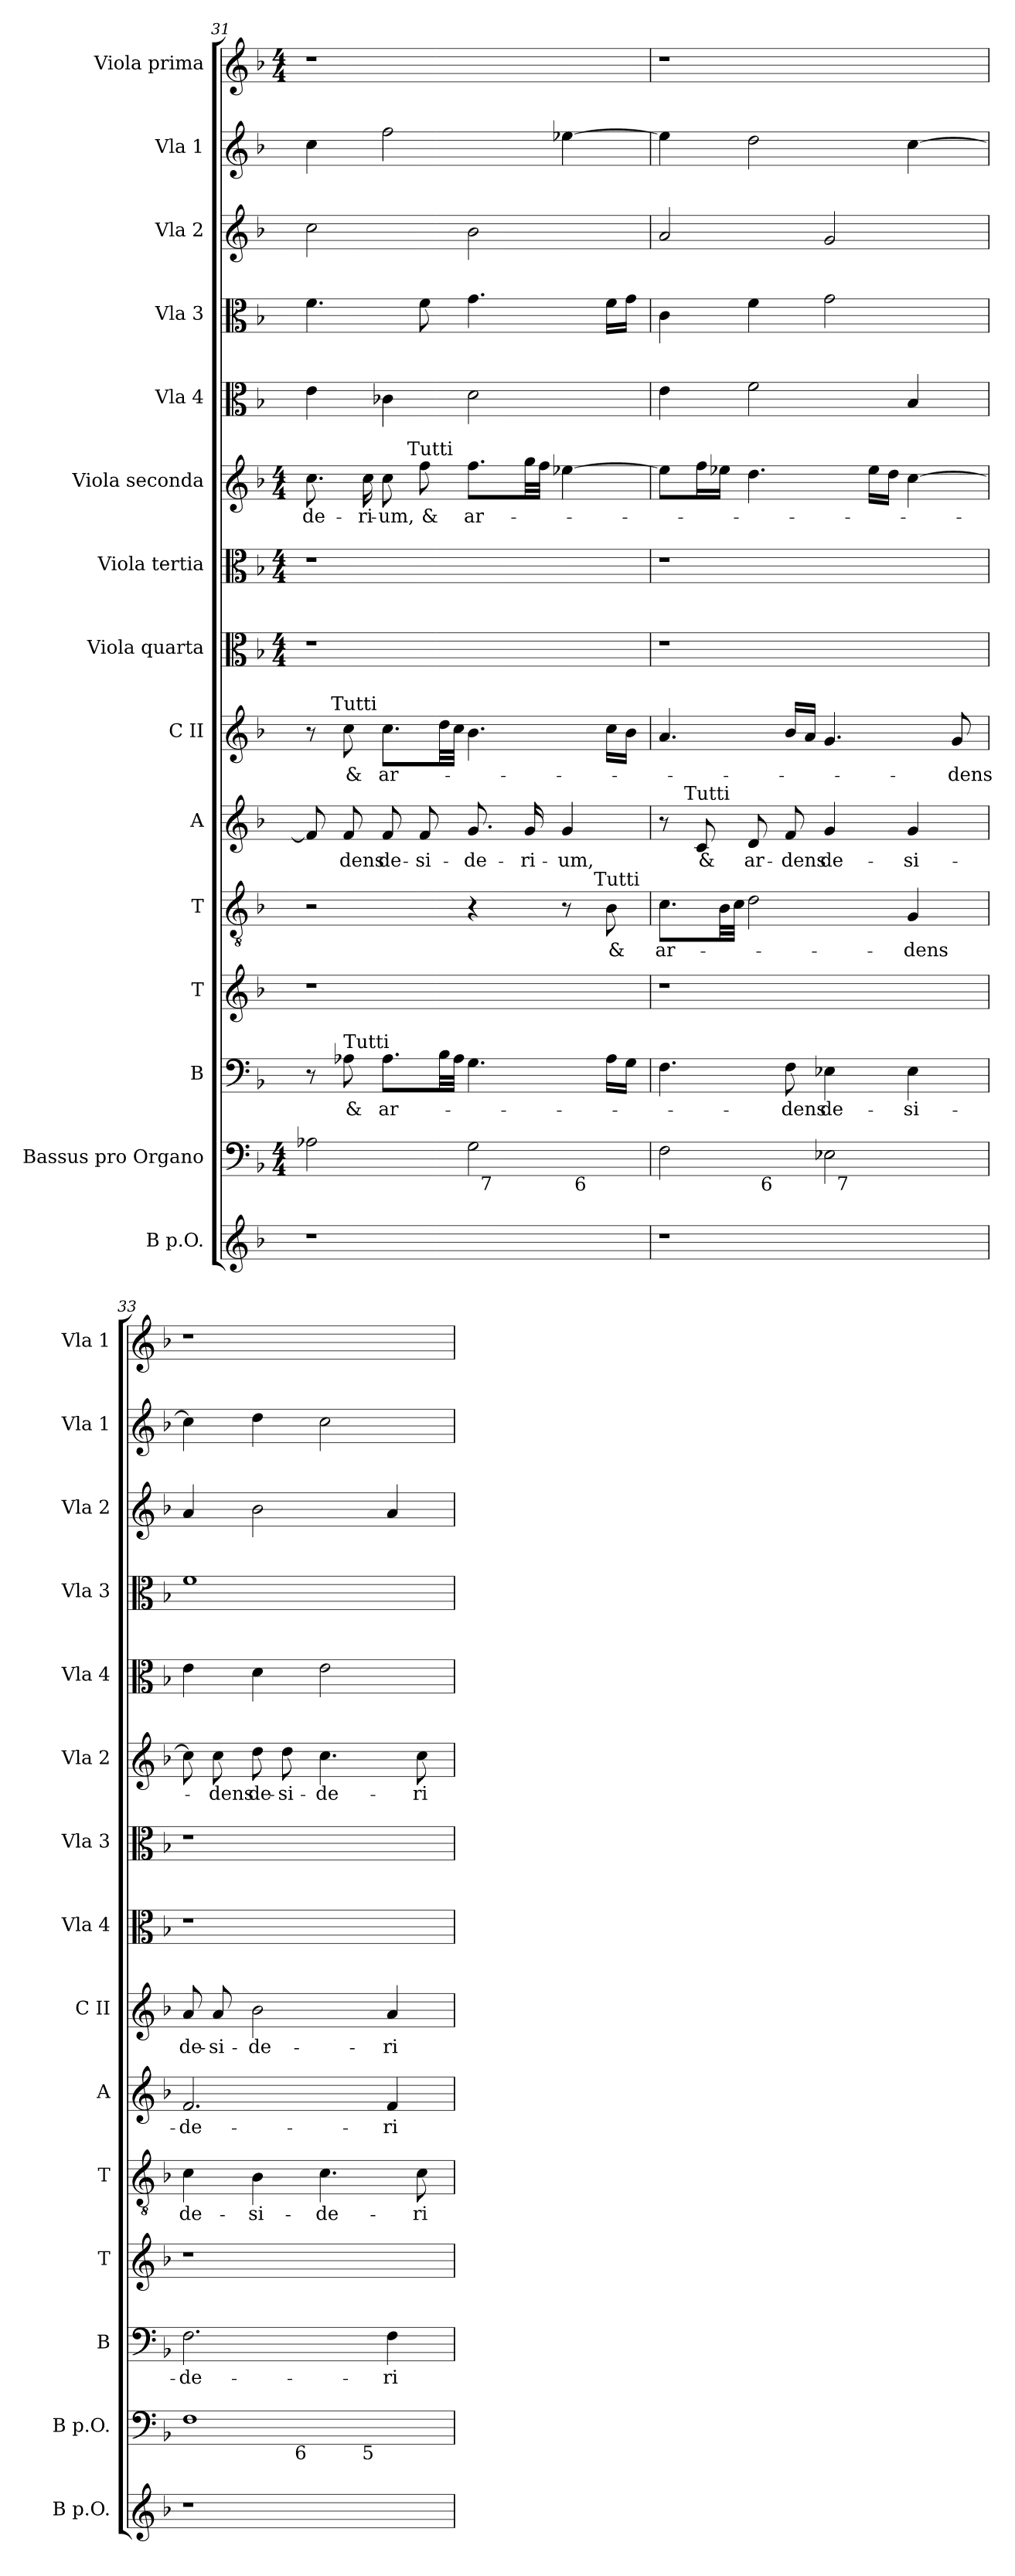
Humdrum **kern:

**kern	**kern	**kern	**text	**kern	**kern	**text	**kern	**text	**kern	**text	**kern	**kern	**kern	**text	**kern	**kern	**kern	**kern	**kern
*part15	*part14	*part13	*part13	*part12	*part11	*part11	*part10	*part10	*part9	*part9	*part8	*part7	*part6	*part6	*part5	*part4	*part3	*part2	*part1
*staff15	*staff14	*staff13	*staff13	*staff12	*staff11	*staff11	*staff10	*staff10	*staff9	*staff9	*staff8	*staff7	*staff6	*staff6	*staff5	*staff4	*staff3	*staff2	*staff1
*I"B p.O.	*I"Bassus pro Organo	*I"B	*	*I"T	*I"T	*	*I"A	*	*I"C II	*	*I"Viola quarta	*I"Viola tertia	*I"Viola seconda	*	*I"Vla 4	*I"Vla 3	*I"Vla 2	*I"Vla 1	*I"Viola prima
*I'B p.O.	*I'B p.O.	*I'B	*	*I'T	*I'T	*	*I'A	*	*I'C II	*	*I'Vla 4	*I'Vla 3	*I'Vla 2	*	*I'Vla 4	*I'Vla 3	*I'Vla 2	*I'Vla 1	*I'Vla 1
!!LO:PB:g=z
*clefG2	*clefF4	*clefF4	*	*clefG2	*clefGv2	*	*clefG2	*	*clefG2	*	*clefC3	*clefC3	*clefG2	*	*clefC3	*clefC3	*clefG2	*clefG2	*clefG2
*k[b-]	*k[b-]	*k[b-]	*	*k[b-]	*k[b-]	*	*k[b-]	*	*k[b-]	*	*k[b-]	*k[b-]	*k[b-]	*	*k[b-]	*k[b-]	*k[b-]	*k[b-]	*k[b-]
*F:	*F:	*F:	*	*F:	*F:	*	*F:	*	*F:	*	*F:	*F:	*F:	*	*F:	*F:	*F:	*F:	*F:
*	*M4/4	*	*	*	*	*	*	*	*	*	*M4/4	*M4/4	*M4/4	*	*	*	*	*	*M4/4
=31	=31	=31	=31	=31	=31	=31	=31	=31	=31	=31	=31	=31	=31	=31	=31	=31	=31	=31	=31
!	!	!	!	!	!LO:TX:a:t=-	!	!	!	!	!	!	!	!	!	!	!	!	!	!
!	!	!	!	!	!	!	!	!	!	!	!	!	!	!LO:LY:b	!	!	!	!	!
*	*^	*	*	*	*^	*	*	*	*^	*	*	*	*^	*	*	*	*	*	*
*	*	*^	*	*	*	*	*	*	*	*	*	*	*	*	*	*	*	*	*	*	*	*	*
1r	2A-X>\	2ryy	2ryy	8r	.	1r	2r	2ryy	.	8f/]	.	8r	16.ryy	.	1r	1r	8.cc\	4ryy	-de-	4e\	4.f\	2cc\	4cc\	1r
!	!	!	!	!	!	!	!	!	!	!	!	!	!LO:TX:a:t=Tutti	!	!	!	!	!	!	!	!	!	!	!
.	.	.	.	.	.	.	.	.	.	.	.	.	2ryy	.	.	.	.	.	.	.	.	.	.	.
!	!	!	!	!LO:TX:a:t=Tutti	!	!	!	!	!	!	!	!	!	!	!	!	!	!	!	!	!	!	!	!
!	!	!	!	!	!LO:LY:b	!	!	!	!	!	!LO:LY:b	!	!	!LO:LY:b	!	!	!	!	!	!	!	!	!	!
.	.	.	.	8A-X\	&	.	.	.	.	8f/	-dens	8cc\	.	&	.	.	.	.	.	.	.	.	.	.
!	!	!	!	!	!	!	!	!	!	!	!	!	!	!	!	!	!	!	!LO:LY:b	!	!	!	!	!
.	.	.	.	.	.	.	.	.	.	.	.	.	.	.	.	.	16cc\	.	-ri-	.	.	.	.	.
!	!	!	!	!	!LO:LY:b	!	!	!	!	!	!LO:LY:b	!	!	!LO:LY:b	!	!	!	!	!LO:LY:b	!	!	!	!	!
.	.	.	.	8.A-\L	ar-	.	.	.	.	8f/	de-	8.cc\L	.	ar-	.	.	8cc\	16.ryy	-um,	4c-X\	.	.	2ff\	.
!	!	!	!	!	!	!	!	!	!	!	!	!	!	!	!	!	!	!LO:TX:a:t=Tutti	!	!	!	!	!	!
.	.	.	.	.	.	.	.	.	.	.	.	.	.	.	.	.	.	2ryy	.	.	.	.	.	.
!	!	!	!	!	!	!	!	!	!	!	!LO:LY:b	!	!	!	!	!	!	!	!LO:LY:b	!	!	!	!	!
.	.	.	.	.	.	.	.	.	.	8f/	-si-	.	.	.	.	.	8ff\	.	&	.	8f\	.	.	.
.	.	.	.	32B-\LL	.	.	.	.	.	.	.	32dd\LL	.	.	.	.	.	.	.	.	.	.	.	.
.	.	.	.	32A-\JJJ	.	.	.	.	.	.	.	32cc\JJJ	.	.	.	.	.	.	.	.	.	.	.	.
!	!	!	!	!	!	!	!	!	!	!	!LO:LY:b	!	!	!	!	!	!	!	!LO:LY:b	!	!	!	!	!
.	2G\	32ryy	4ryy	4.G\	.	.	4r	4ryy	.	8.g/	-de-	4.b-\	.	.	.	.	8.ff\L	.	ar-	2d\	4.g\	2b-\	.	.
!	!	!LO:TX:b:t=7	!	!	!	!	!	!	!	!	!	!	!	!	!	!	!	!	!	!	!	!	!	!
.	.	4...ryy	.	.	.	.	.	.	.	.	.	.	.	.	.	.	.	.	.	.	.	.	.	.
.	.	.	.	.	.	.	.	.	.	.	.	.	4ryy	.	.	.	.	.	.	.	.	.	.	.
!	!	!	!	!	!	!	!	!	!	!	!LO:LY:b	!	!	!	!	!	!	!	!	!	!	!	!	!
.	.	.	.	.	.	.	.	.	.	16g/	-ri-	.	.	.	.	.	32gg\LL	.	.	.	.	.	.	.
.	.	.	.	.	.	.	.	.	.	.	.	.	.	.	.	.	32ff\JJJ	.	.	.	.	.	.	.
!	!	!	!	!	!	!	!	!	!	!	!LO:LY:b	!	!	!	!	!	!	!	!	!	!	!	!	!
.	.	.	32ryy	.	.	.	8r	16.ryy	.	4g/	-um,	.	.	.	.	.	[>4ee-X\	.	.	.	.	.	[>4ee-X\	.
!	!	!	!LO:TX:b:t=6	!	!	!	!	!	!	!	!	!	!	!	!	!	!	!	!	!	!	!	!	!
.	.	.	8..ryy	.	.	.	.	.	.	.	.	.	.	.	.	.	.	.	.	.	.	.	.	.
!	!	!	!	!	!	!	!	!LO:TX:a:t=Tutti	!	!	!	!	!	!	!	!	!	!	!	!	!	!	!	!
.	.	.	.	.	.	.	.	8ryy	.	.	.	.	8ryy	.	.	.	.	8ryy	.	.	.	.	.	.
!	!	!	!	!	!	!	!	!	!LO:LY:b	!	!	!	!	!	!	!	!	!	!	!	!	!	!	!
.	.	.	.	16A-\LL	.	.	8B-\	.	&	.	.	16cc\LL	.	.	.	.	.	.	.	.	16f\LL	.	.	.
.	.	.	.	16G\JJ	.	.	.	.	.	.	.	16b-\JJ	.	.	.	.	.	.	.	.	16g\JJ	.	.	.
.	.	.	.	.	.	.	.	32ryy	.	.	.	.	32ryy	.	.	.	.	32ryy	.	.	.	.	.	.
=32	=32	=32	=32	=32	=32	=32	=32	=32	=32	=32	=32	=32	=32	=32	=32	=32	=32	=32	=32	=32	=32	=32	=32	=32
!	!	!	!	!	!	!	!	!	!LO:LY:b	!	!	!	!	!	!	!	!	!	!	!	!	!	!	!
*	*	*	*	*	*	*	*v	*v	*	*^	*	*v	*v	*	*	*	*v	*v	*	*	*	*	*	*
1r	2F\	4ryy	2ryy	4.F\	.	1r	8.c\L	ar-	8r	16.ryy	.	4.a/	.	1r	1r	8ee-\L]	.	4e\	4c\	2a/	4ee-\]	1r
!	!	!	!	!	!	!	!	!	!	!LO:TX:a:t=Tutti	!	!	!	!	!	!	!	!	!	!	!	!
.	.	.	.	.	.	.	.	.	.	2ryy	.	.	.	.	.	.	.	.	.	.	.	.
!	!	!	!	!	!	!	!	!	!	!	!LO:LY:b	!	!	!	!	!	!	!	!	!	!	!
.	.	.	.	.	.	.	.	.	8c/	.	&	.	.	.	.	16ff\L	.	.	.	.	.	.
.	.	.	.	.	.	.	32B-\LL	.	.	.	.	.	.	.	.	16ee-X\JJ	.	.	.	.	.	.
.	.	.	.	.	.	.	32c\JJJ	.	.	.	.	.	.	.	.	.	.	.	.	.	.	.
!	!	!	!	!	!	!	!	!	!	!	!LO:LY:b	!	!	!	!	!	!	!	!	!	!	!
.	.	32ryy	.	.	.	.	2d\	.	8d/	.	ar-	.	.	.	.	4.dd\	.	2f\	4f\	.	2dd\	.
!	!	!LO:TX:b:t=6	!	!	!	!	!	!	!	!	!	!	!	!	!	!	!	!	!	!	!	!
.	.	2ryy	.	.	.	.	.	.	.	.	.	.	.	.	.	.	.	.	.	.	.	.
!	!	!	!	!	!LO:LY:b	!	!	!	!	!	!LO:LY:b	!	!	!	!	!	!	!	!	!	!	!
.	.	.	.	8F\	-dens	.	.	.	8f/	.	-dens	16b-/LL	.	.	.	.	.	.	.	.	.	.
.	.	.	.	.	.	.	.	.	.	.	.	16a/JJ	.	.	.	.	.	.	.	.	.	.
!	!	!	!	!	!LO:LY:b	!	!	!	!	!	!LO:LY:b	!	!	!	!	!	!	!	!	!	!	!
.	2E-X\	.	32ryy	4E-X\	de-	.	.	.	4g/	.	de-	4.g/	.	.	.	.	.	.	2g\	2g/	.	.
!	!	!	!LO:TX:b:t=7	!	!	!	!	!	!	!	!	!	!	!	!	!	!	!	!	!	!	!
.	.	.	4...ryy	.	.	.	.	.	.	.	.	.	.	.	.	.	.	.	.	.	.	.
.	.	.	.	.	.	.	.	.	.	4ryy	.	.	.	.	.	.	.	.	.	.	.	.
.	.	.	.	.	.	.	.	.	.	.	.	.	.	.	.	16ee-\LL	.	.	.	.	.	.
.	.	.	.	.	.	.	.	.	.	.	.	.	.	.	.	16dd\JJ	.	.	.	.	.	.
!	!	!	!	!	!LO:LY:b	!	!	!LO:LY:b	!	!	!LO:LY:b	!	!	!	!	!	!	!	!	!	!	!
.	.	.	.	4E-\	-si-	.	4G/	-dens	4g/	.	-si-	.	.	.	.	[>4cc\	.	4B-/	.	.	[>4cc\	.
.	.	8..ryy	.	.	.	.	.	.	.	.	.	.	.	.	.	.	.	.	.	.	.	.
.	.	.	.	.	.	.	.	.	.	8ryy	.	.	.	.	.	.	.	.	.	.	.	.
!	!	!	!	!	!	!	!	!	!	!	!	!	!LO:LY:b	!	!	!	!	!	!	!	!	!
.	.	.	.	.	.	.	.	.	.	.	.	8g/	-dens	.	.	.	.	.	.	.	.	.
.	.	.	.	.	.	.	.	.	.	32ryy	.	.	.	.	.	.	.	.	.	.	.	.
=33	=33	=33	=33	=33	=33	=33	=33	=33	=33	=33	=33	=33	=33	=33	=33	=33	=33	=33	=33	=33	=33	=33
!	!	!	!	!	!LO:LY:b	!	!	!LO:LY:b	!	!	!LO:LY:b	!	!LO:LY:b	!	!	!	!	!	!	!	!	!
*	*	*	*	*	*	*	*	*	*v	*v	*	*	*	*	*	*	*	*	*	*	*	*
1r	1F	4ryy	2ryy	2.F\	-de-	1r	4c\	de-	2.f/	-de-	8a/	de-	1r	1r	8cc\]	.	4e\	1f	4a/	4cc\]	1r
!	!	!	!	!	!	!	!	!	!	!	!	!LO:LY:b	!	!	!	!LO:LY:b	!	!	!	!	!
.	.	.	.	.	.	.	.	.	.	.	8a/	-si-	.	.	8cc\	-dens	.	.	.	.	.
!	!	!	!	!	!	!	!	!LO:LY:b	!	!	!	!LO:LY:b	!	!	!	!LO:LY:b	!	!	!	!	!
.	.	8ryy	.	.	.	.	4B-\	-si-	.	.	2b-\	-de-	.	.	8dd\	de-	4d\	.	2b-\	4dd\	.
!	!	!	!	!	!	!	!	!	!	!	!	!	!	!	!	!LO:LY:b	!	!	!	!	!
.	.	32ryy	.	.	.	.	.	.	.	.	.	.	.	.	8dd\	-si-	.	.	.	.	.
!	!	!LO:TX:b:t=6	!	!	!	!	!	!	!	!	!	!	!	!	!	!	!	!	!	!	!
.	.	2ryy	.	.	.	.	.	.	.	.	.	.	.	.	.	.	.	.	.	.	.
!	!	!	!	!	!	!	!	!LO:LY:b	!	!	!	!	!	!	!	!LO:LY:b	!	!	!	!	!
.	.	.	8ryy	.	.	.	4.c\	-de-	.	.	.	.	.	.	4.cc\	-de-	2e\	.	.	2cc\	.
.	.	.	32ryy	.	.	.	.	.	.	.	.	.	.	.	.	.	.	.	.	.	.
!	!	!	!LO:TX:b:t=5	!	!	!	!	!	!	!	!	!	!	!	!	!	!	!	!	!	!
.	.	.	4ryy	.	.	.	.	.	.	.	.	.	.	.	.	.	.	.	.	.	.
!	!	!	!	!	!LO:LY:b	!	!	!	!	!LO:LY:b	!	!LO:LY:b	!	!	!	!	!	!	!	!	!
.	.	.	.	4F\	-ri-	.	.	.	4f/	-ri-	4a/	-ri-	.	.	.	.	.	.	4a/	.	.
!	!	!	!	!	!	!	!	!LO:LY:b	!	!	!	!	!	!	!	!LO:LY:b	!	!	!	!	!
.	.	.	.	.	.	.	8c\	-ri-	.	.	.	.	.	.	8cc\	-ri-	.	.	.	.	.
.	.	16.ryy	16.ryy	.	.	.	.	.	.	.	.	.	.	.	.	.	.	.	.	.	.
*	*v	*v	*v	*	*	*	*	*	*	*	*	*	*	*	*	*	*	*	*	*	*
=	=	=	=	=	=	=	=	=	=	=	=	=	=	=	=	=	=	=	=
*-	*-	*-	*-	*-	*-	*-	*-	*-	*-	*-	*-	*-	*-	*-	*-	*-	*-	*-	*-
